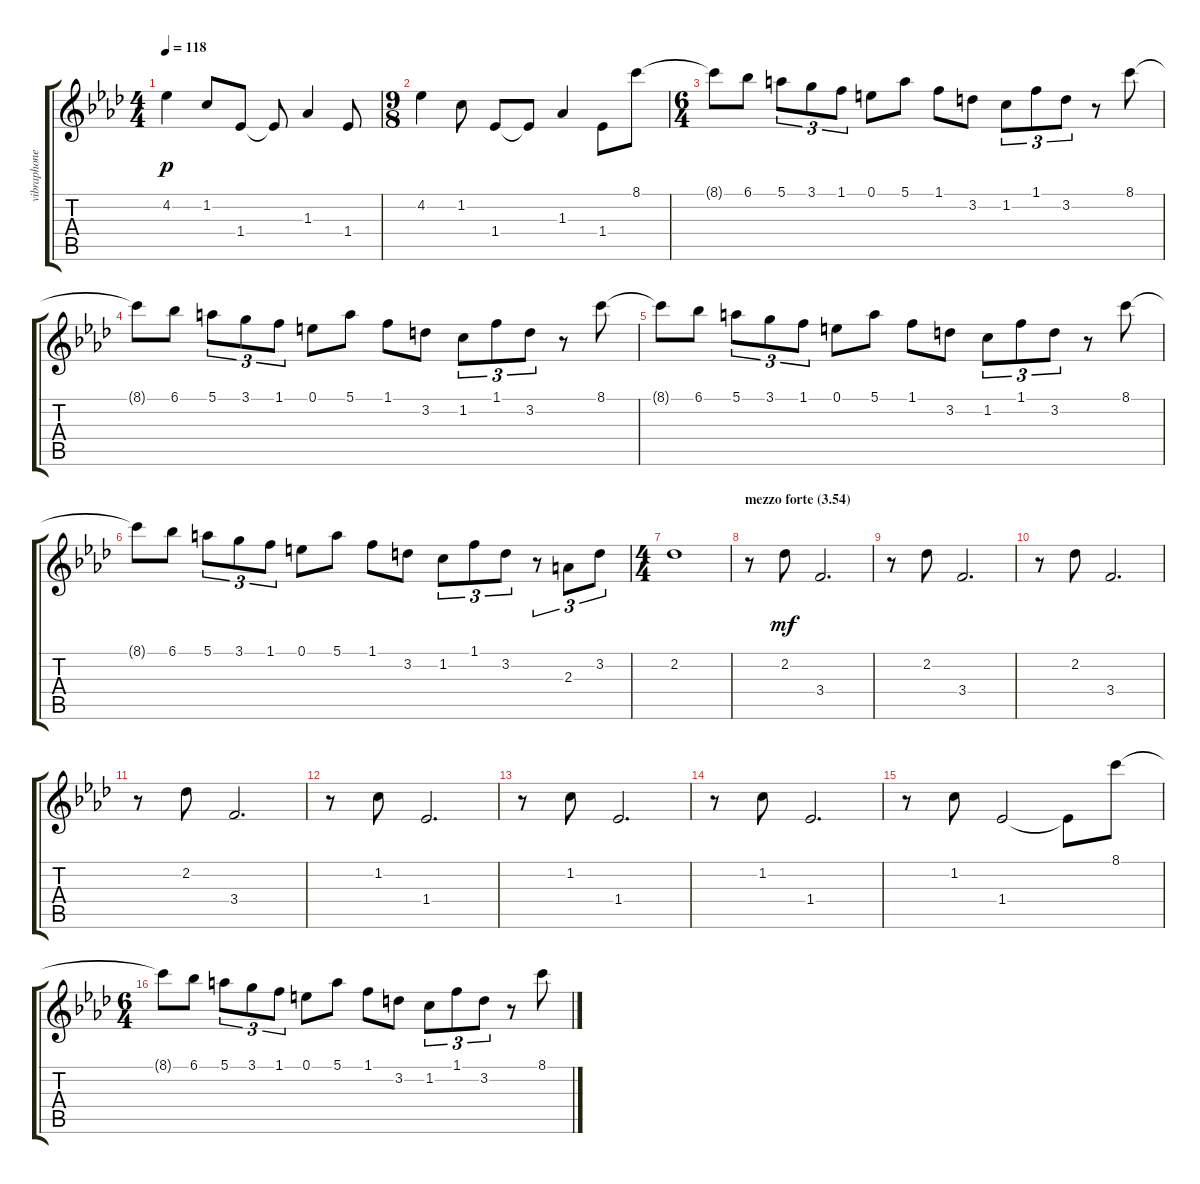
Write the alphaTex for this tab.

\track ("vibraphone (+12)" "vibraphone") {instrument vibraphone}
\staff {score tabs}
\tuning (E5 B4 G4 D4 A3 E3) {hide}
\ts (4 4)
\tempo 118
\clef g2
\ks ab
4.2.4{dy p} 1.2.8 1.4.8 1.4{t}.8 1.3.4 1.4.8 |
\ts (9 8)
4.2.4 1.2.8 1.4.8 1.4{t}.8 1.3.4 1.4.8 8.1.8 |
\ts (6 4)
8.1{t}.8 6.1.8 5.1.8{tu (3 2)} 3.1.8{tu (3 2)} 1.1.8{tu (3 2)} 0.1.8 5.1.8 1.1.8 3.2.8 1.2.8{tu (3 2)} 1.1.8{tu (3 2)} 3.2.8{tu (3 2)} r.8 8.1.8 |
8.1{t}.8 6.1.8 5.1.8{tu (3 2)} 3.1.8{tu (3 2)} 1.1.8{tu (3 2)} 0.1.8 5.1.8 1.1.8 3.2.8 1.2.8{tu (3 2)} 1.1.8{tu (3 2)} 3.2.8{tu (3 2)} r.8 8.1.8 |
8.1{t}.8 6.1.8 5.1.8{tu (3 2)} 3.1.8{tu (3 2)} 1.1.8{tu (3 2)} 0.1.8 5.1.8 1.1.8 3.2.8 1.2.8{tu (3 2)} 1.1.8{tu (3 2)} 3.2.8{tu (3 2)} r.8 8.1.8 |
8.1{t}.8 6.1.8 5.1.8{tu (3 2)} 3.1.8{tu (3 2)} 1.1.8{tu (3 2)} 0.1.8 5.1.8 1.1.8 3.2.8 1.2.8{tu (3 2)} 1.1.8{tu (3 2)} 3.2.8{tu (3 2)} r.8{tu (3 2)} 2.3.8{tu (3 2)} 3.2.8{tu (3 2)} |
\ts (4 4)
2.2.1 |
\section ("" "mezzo forte (3.54)")
r.8 2.2.8{dy mf} 3.4.2{d} |
r.8 2.2.8 3.4.2{d} |
r.8 2.2.8 3.4.2{d} |
r.8 2.2.8 3.4.2{d} |
r.8 1.2.8 1.4.2{d} |
r.8 1.2.8 1.4.2{d} |
r.8 1.2.8 1.4.2{d} |
r.8 1.2.8 1.4.2 1.4{t}.8 8.1.8 |
\ts (6 4)
8.1{t}.8 6.1.8 5.1.8{tu (3 2)} 3.1.8{tu (3 2)} 1.1.8{tu (3 2)} 0.1.8 5.1.8 1.1.8 3.2.8 1.2.8{tu (3 2)} 1.1.8{tu (3 2)} 3.2.8{tu (3 2)} r.8 8.1.8
